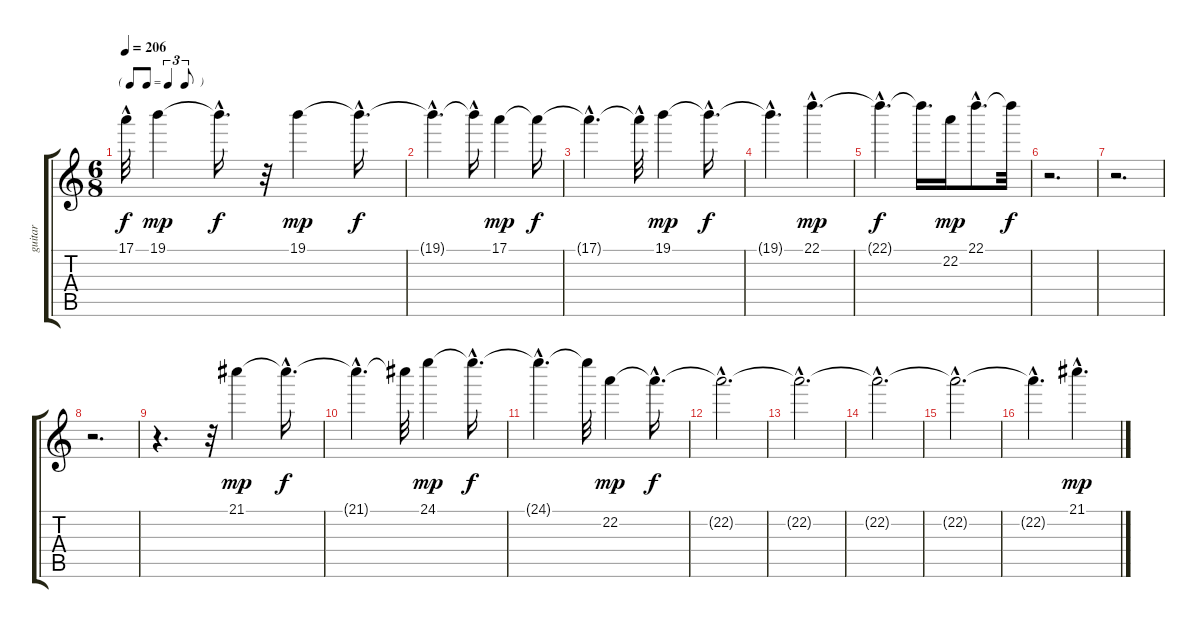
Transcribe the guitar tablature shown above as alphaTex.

\track ("guitar" "guitar") {instrument distortionguitar}
\staff {score tabs}
\tuning (E4 B3 G3 D3 A2 E2) {hide}
\ts (6 8)
\tf triplet8th
\tempo 206
\clef g2
\ks c
17.1{hac t}.32{dy f} 19.1.4{dy mp} 19.1{hac t}.16{d dy f} r.32 19.1.4{dy mp} 19.1{hac t}.16{d dy f} |
19.1{hac t}.4{d} 19.1{hac t}.16 17.1.4{dy mp} 17.1{t}.16{dy f} |
17.1{hac t}.4{d} 17.1{hac t}.32 19.1.4{dy mp} 19.1{hac t}.16{d dy f} |
19.1{hac t}.4{d} 22.1{hac}.4{d dy mp} |
22.1{hac t}.4{d dy f} 22.1{t}.16{d} 22.2.16{dy mp} 22.1{hac}.8{d} 22.1{t}.32{dy f} |
r.2{d} |
r.2{d} |
r.2{d} |
r.4{d} r.32 21.1.4{dy mp} 21.1{hac t}.16{d dy f} |
21.1{hac t}.4{d} 21.1{t}.32 24.1.4{dy mp} 24.1{hac t}.16{d dy f} |
24.1{hac t}.4{d} 24.1{t}.32 22.2.4{dy mp} 22.2{hac t}.16{d dy f} |
22.2{hac t}.2{d} |
22.2{hac t}.2{d} |
22.2{hac t}.2{d} |
22.2{hac t}.2{d} |
22.2{hac t}.4{d} 21.1{hac}.4{d dy mp}
